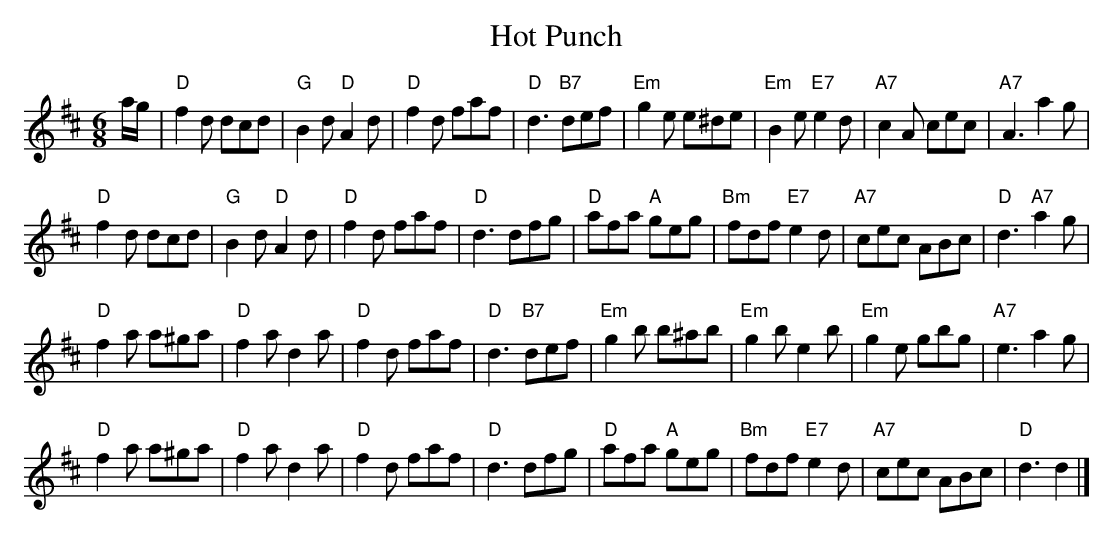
X:1
T: Hot Punch
L: 1/8
M: 6/8
K: D
a/g/ |\
"D"f2d dcd | "G"B2d "D"A2d | "D"f2d faf | "D"d3 "B7"def |\
"Em"g2e e^de | "Em"B2e "E7"e2d | "A7"c2A cec | "A7"A3 a2g |
"D"f2d dcd | "G"B2d "D"A2d | "D"f2d faf | "D"d3 dfg |\
"D"afa "A"geg | "Bm"fdf "E7"e2d | "A7"cec ABc | "D"d3 "A7"a2g |
"D"f2a a^ga | "D"f2a d2a | "D"f2d faf | "D"d3 "B7"def |\
"Em"g2b b^ab | "Em"g2b e2b | "Em"g2e gbg | "A7"e3 a2g |
"D"f2a a^ga | "D"f2a d2a | "D"f2d faf | "D"d3 dfg |\
"D"afa "A"geg | "Bm"fdf "E7"e2d | "A7"cec ABc | "D"d3 d2 |]
